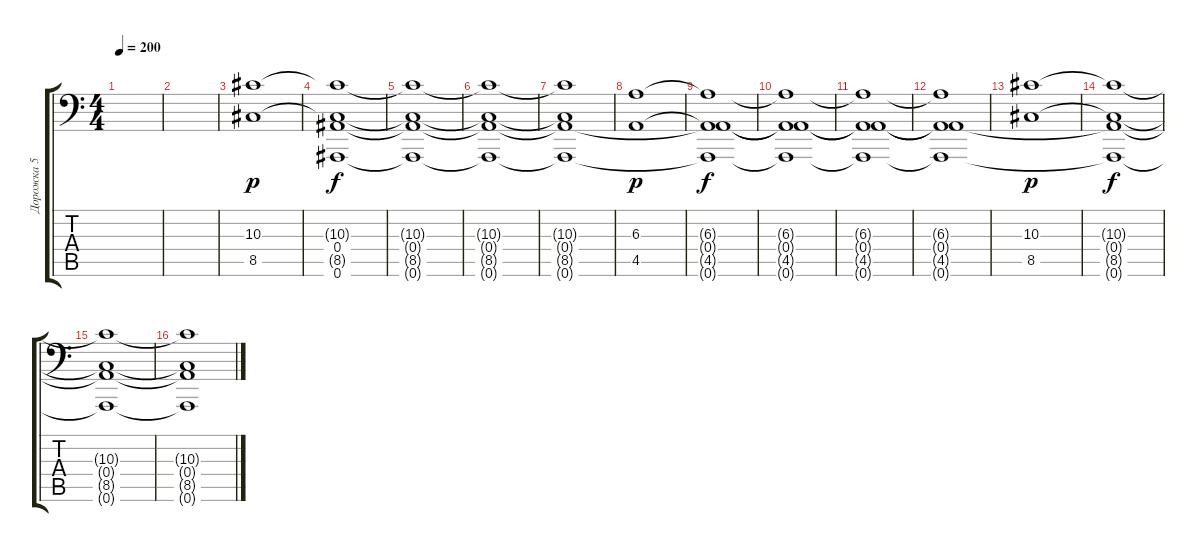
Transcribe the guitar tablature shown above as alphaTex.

\track ("Дорожка 5" "Дорожка 5") {instrument stringensemble1}
\staff {score tabs}
\tuning (C4 G3 Eb3 Bb2 F2 Bb1) {hide}
\ts (4 4)
\tempo 200
\clef f4
\ks c
|
|
(10.3 8.5).1{dy p} |
(10.3{t} 0.4 8.5{t} 0.6).1{dy f} |
(10.3{t} 0.4{t} 8.5{t} 0.6{t}).1 |
(10.3{t} 0.4{t} 8.5{t} 0.6{t}).1 |
(10.3{t} 0.4{t} 8.5{t} 0.6{t}).1 |
(6.3 4.5).1{dy p} |
(6.3{t} 0.4{t} 4.5{t} 0.6{t}).1{dy f} |
(6.3{t} 0.4{t} 4.5{t} 0.6{t}).1 |
(6.3{t} 0.4{t} 4.5{t} 0.6{t}).1 |
(6.3{t} 0.4{t} 4.5{t} 0.6{t}).1 |
(10.3 8.5).1{dy p} |
(10.3{t} 0.4{t} 8.5{t} 0.6{t}).1{dy f} |
(10.3{t} 0.4{t} 8.5{t} 0.6{t}).1 |
(10.3{t} 0.4{t} 8.5{t} 0.6{t}).1
